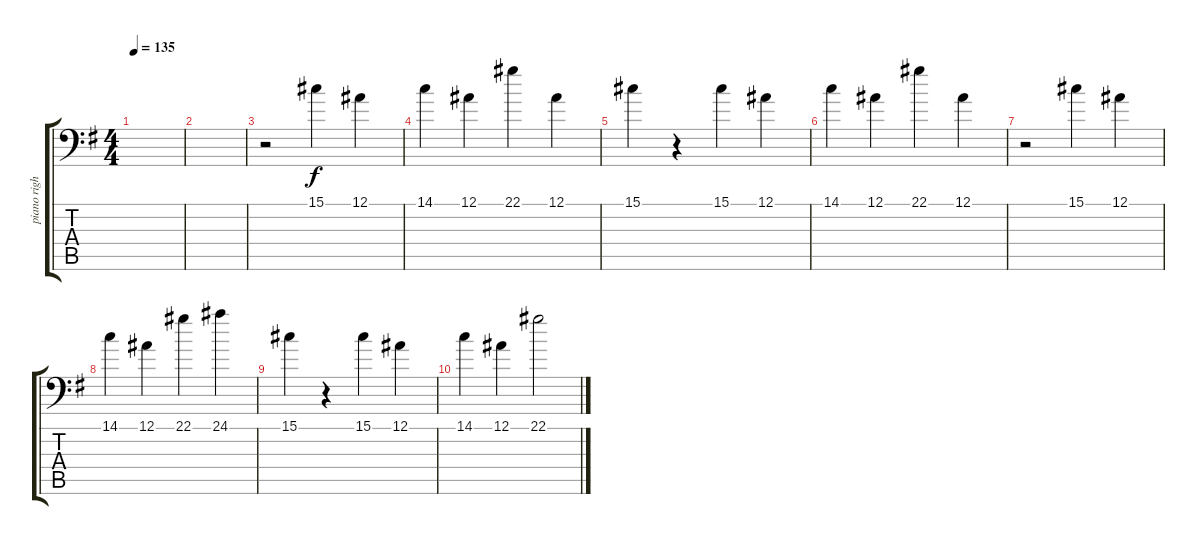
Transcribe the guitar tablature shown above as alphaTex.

\track ("piano right hand" "piano righ") {instrument acousticgrandpiano}
\staff {score tabs}
\tuning (Bb3 F3 Db3 Ab2 Eb2 Bb1) {hide}
\ts (4 4)
\tempo 135
\clef f4
\ks eminor
|
|
r.2 15.1.4 12.1.4 |
14.1.4 12.1.4 22.1.4 12.1.4 |
15.1.4 r.4 15.1.4 12.1.4 |
14.1.4 12.1.4 22.1.4 12.1.4 |
r.2 15.1.4 12.1.4 |
14.1.4 12.1.4 22.1.4 24.1.4 |
15.1.4 r.4 15.1.4 12.1.4 |
14.1.4 12.1.4 22.1.2
